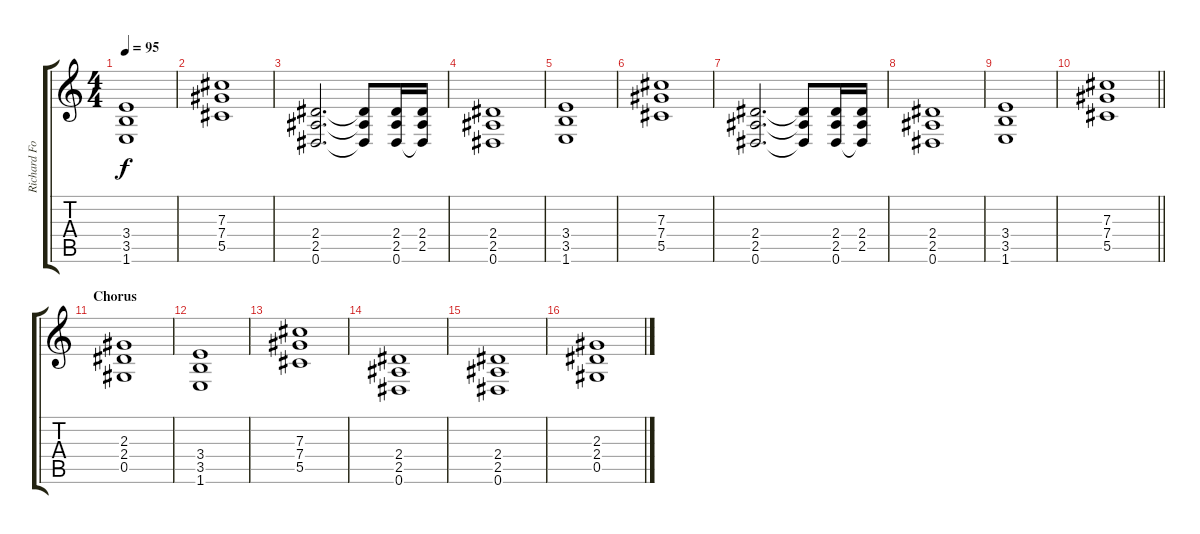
\track ("Richard Fortus - Rythm" "Richard Fo") {instrument distortionguitar}
\staff {score tabs}
\tuning (Eb4 Bb3 Gb3 Db3 Ab2 Eb2) {hide}
\ts (4 4)
\tempo 95
\clef g2
\ks c
(3.4 3.5 1.6).1{dy f} |
(7.3 7.4 5.5).1 |
(2.4 2.5 0.6).2{d} (2.4{t} 2.5{t} 0.6{t}).8 (2.4 2.5 0.6).16 (2.4 2.5 0.6{t}).16 |
(2.4 2.5 0.6).1 |
(3.4 3.5 1.6).1 |
(7.3 7.4 5.5).1 |
(2.4 2.5 0.6).2{d} (2.4{t} 2.5{t} 0.6{t}).8 (2.4 2.5 0.6).16 (2.4 2.5 0.6{t}).16 |
(2.4 2.5 0.6).1 |
(3.4 3.5 1.6).1 |
\barLineRight lightlight
(7.3 7.4 5.5).1 |
\section ("" "Chorus")
(2.3 2.4 0.5).1 |
(3.4 3.5 1.6).1 |
(7.3 7.4 5.5).1 |
(2.4 2.5 0.6).1 |
(2.4 2.5 0.6).1 |
(2.3 2.4 0.5).1
